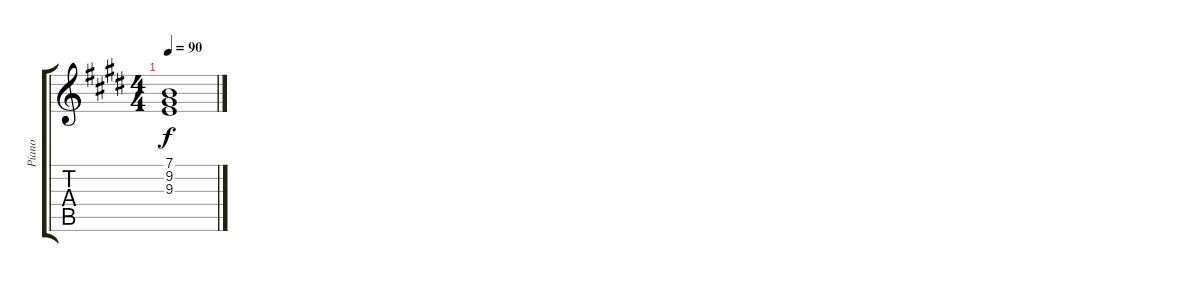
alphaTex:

\track ("Piano" "Piano") {instrument brightacousticpiano}
\staff {score tabs}
\tuning (E4 B3 G3 D3 A2 E2) {hide}
\ts (4 4)
\tempo 90
\clef g2
\ks e
(7.1 9.2 9.3).1{dy f}
